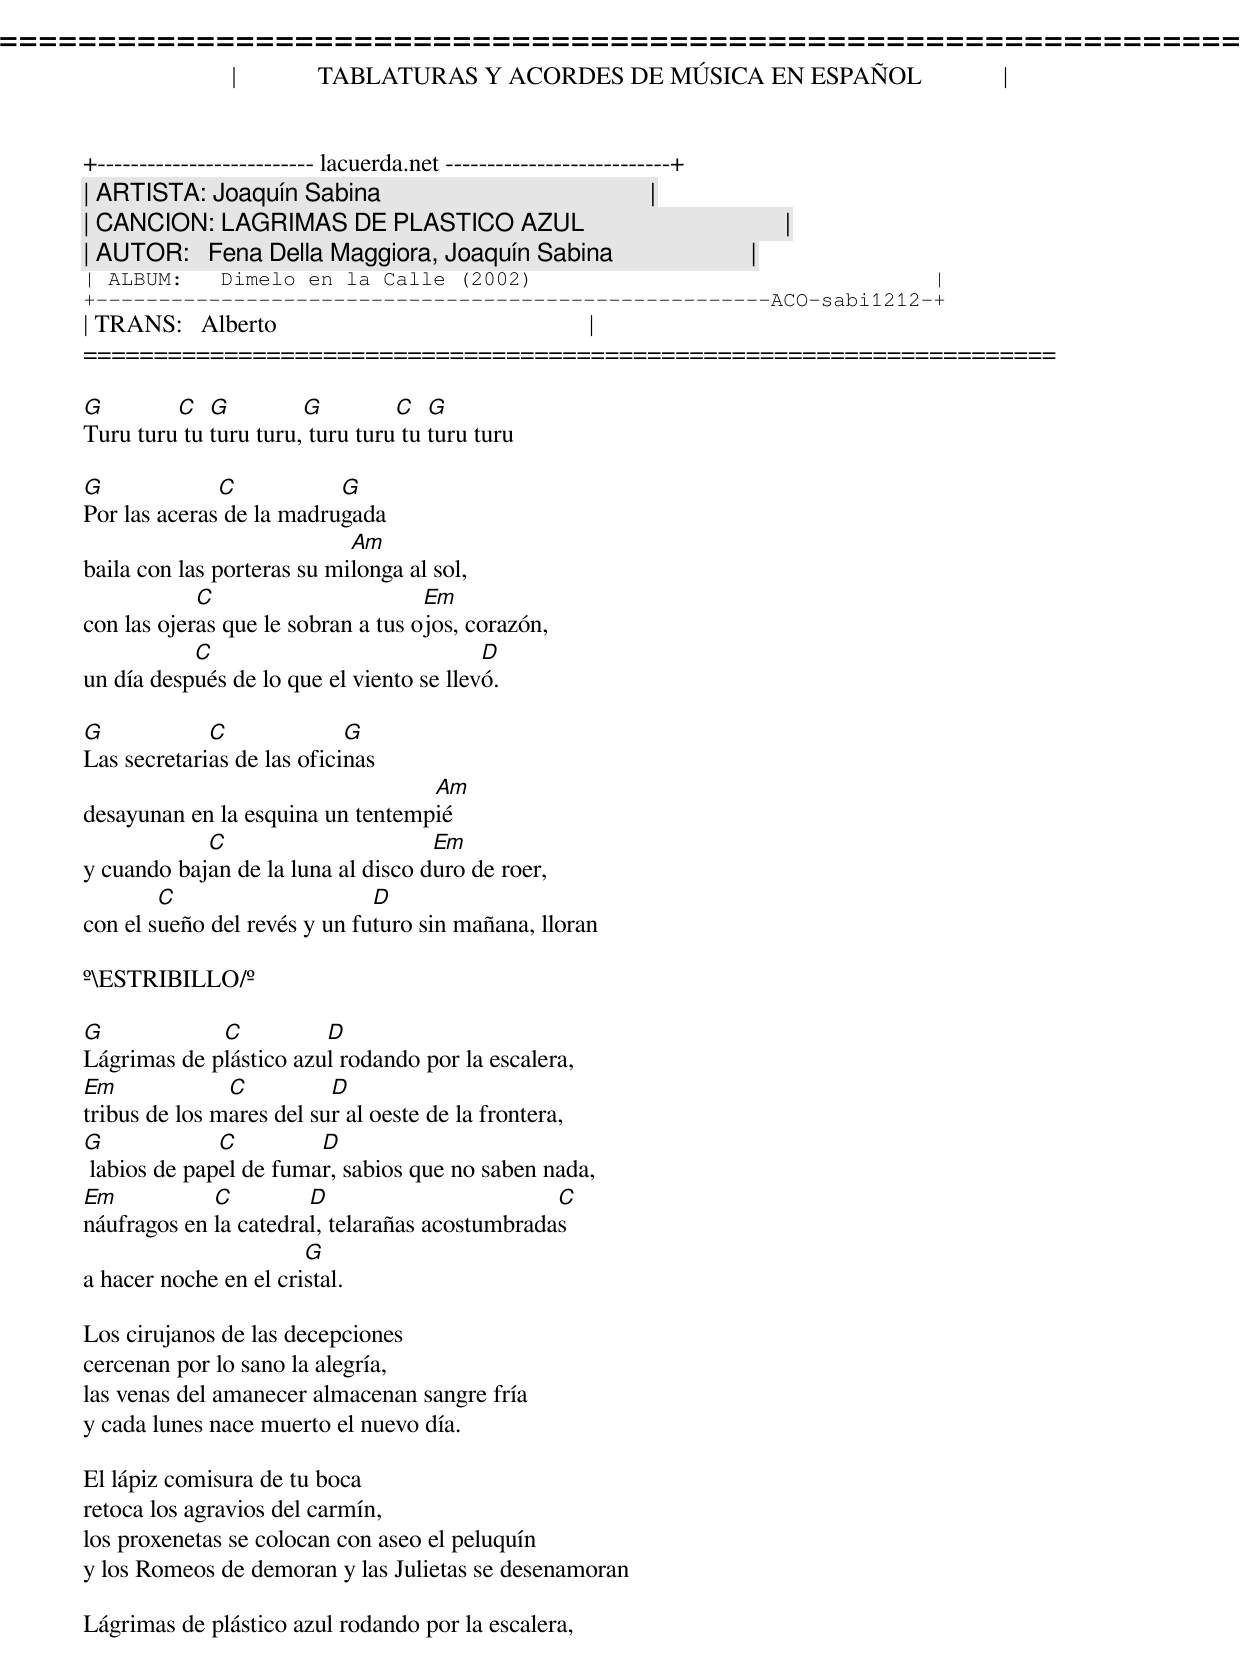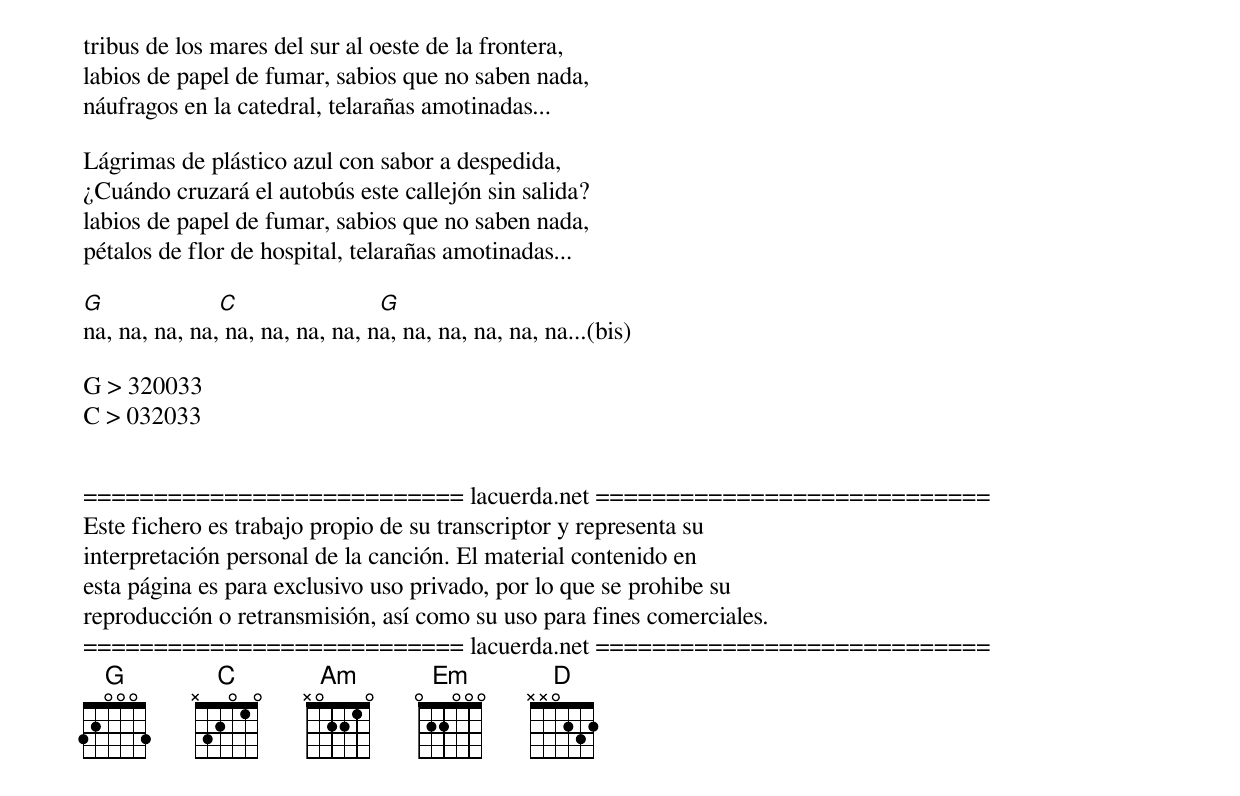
=====================================================================
|             TABLATURAS Y ACORDES DE MÚSICA EN ESPAÑOL             |
+-------------------------- lacuerda.net ---------------------------+
| ARTISTA: Joaquín Sabina                                           |
| CANCION: LAGRIMAS DE PLASTICO AZUL                                |
| AUTOR:   Fena Della Maggiora, Joaquín Sabina                      |
| ALBUM:   Dimelo en la Calle (2002)                                |
+------------------------------------------------------ACO-sabi1212-+
| TRANS:   Alberto                                                  |
=====================================================================

G        C   G         G         C   G
Turu turu tu turu turu, turu turu tu turu turu

G             C           G
Por las aceras de la madrugada
                            Am
baila con las porteras su milonga al sol,
            C                       Em
con las ojeras que le sobran a tus ojos, corazón,
           C                              D
un día después de lo que el viento se llevó.

G            C              G
Las secretarias de las oficinas
                                  Am
desayunan en la esquina un tentempié
            C                       Em
y cuando bajan de la luna al disco duro de roer,
        C                     D
con el sueño del revés y un futuro sin mañana, lloran

º\ESTRIBILLO/º

G            C          D
Lágrimas de plástico azul rodando por la escalera,
Em             C          D
tribus de los mares del sur al oeste de la frontera,
G             C         D
 labios de papel de fumar, sabios que no saben nada,
Em           C         D                        C
náufragos en la catedral, telarañas acostumbradas
                       G
a hacer noche en el cristal.

Los cirujanos de las decepciones
cercenan por lo sano la alegría,
las venas del amanecer almacenan sangre fría
y cada lunes nace muerto el nuevo día.

El lápiz comisura de tu boca
retoca los agravios del carmín,
los proxenetas se colocan con aseo el peluquín
y los Romeos de demoran y las Julietas se desenamoran

Lágrimas de plástico azul rodando por la escalera,
tribus de los mares del sur al oeste de la frontera,
labios de papel de fumar, sabios que no saben nada,
náufragos en la catedral, telarañas amotinadas...

Lágrimas de plástico azul con sabor a despedida,
¿Cuándo cruzará el autobús este callejón sin salida?
labios de papel de fumar, sabios que no saben nada,
pétalos de flor de hospital, telarañas amotinadas...

G              C                 G
na, na, na, na, na, na, na, na, na, na, na, na, na, na...(bis)

G > 320033
C > 032033


=========================== lacuerda.net ============================
Este fichero es trabajo propio de su transcriptor y representa su
interpretación personal de la canción. El material contenido en
esta página es para exclusivo uso privado, por lo que se prohibe su
reproducción o retransmisión, así como su uso para fines comerciales.
=========================== lacuerda.net ============================
